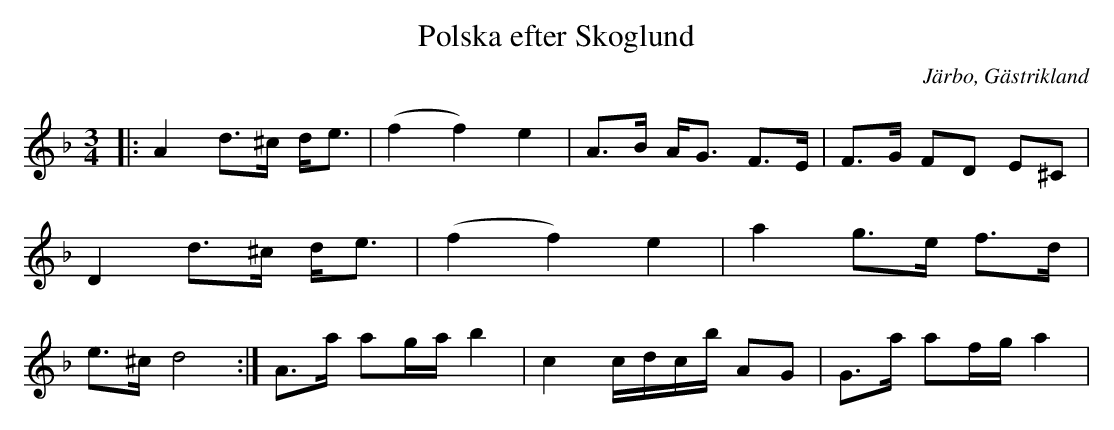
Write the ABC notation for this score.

X:1
T: Polska efter Skoglund
O: Järbo, Gästrikland
M: 3/4
L: 1/16
K: Dm
|:A4 d2>^c2 d2<e2 |(f4f4) e4| A2>B2 A2<G2 F2>E2|F2>G2 F2D2 E2^C2|D4 d2>^c2 d2<e2 |(f4f4) e4|a4 g2>e2 f2>d2|e2>^c2 d8:|A2>a2 a2ga b4|c4 cdcb A2G2|G2>a2 a2fg  a4|
